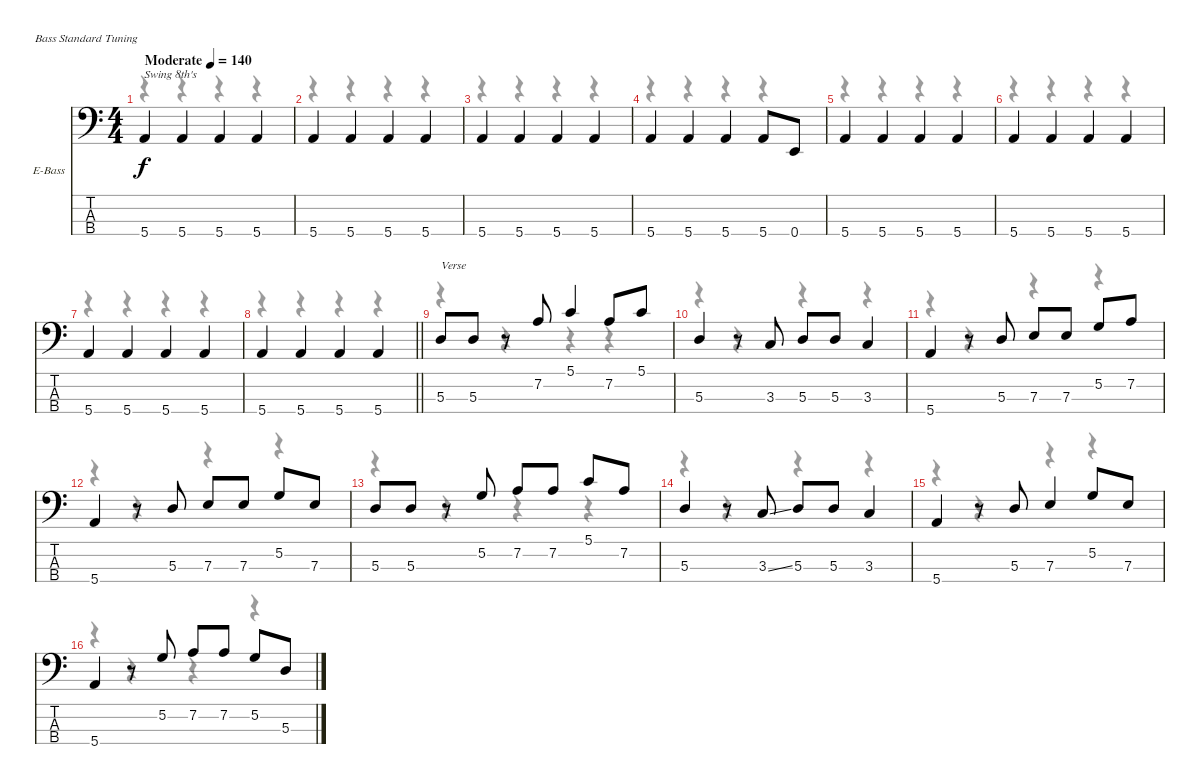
\bracketExtendMode nobrackets
\firstSystemTrackNameOrientation horizontal
\otherSystemsTrackNameOrientation horizontal
\track ("Bass" "E-Bass") {instrument electricbassfinger}
\staff {score tabs}
\tuning (G2 D2 A1 E1)
\voice
\ts (4 4)
\beaming (8 2 2 2 2)
\tempo (140 "Moderate")
\clef f4
\ks c
5.4.4{txt "Swing 8th's" dy f instrument electricbassfinger} 5.4.4 5.4.4 5.4.4 |
5.4.4 5.4.4 5.4.4 5.4.4 |
5.4.4 5.4.4 5.4.4 5.4.4 |
5.4.4 5.4.4 5.4.4 5.4.8 0.4.8 |
5.4.4 5.4.4 5.4.4 5.4.4 |
5.4.4 5.4.4 5.4.4 5.4.4 |
5.4.4 5.4.4 5.4.4 5.4.4 |
\barLineRight lightlight
5.4.4 5.4.4 5.4.4 5.4.4 |
5.3.8{txt "Verse"} 5.3.8 r.8 7.2.8 5.1.4 7.2.8 5.1.8 |
5.3.4 r.8 3.3.8 5.3.8 5.3.8 3.3.4 |
5.4.4 r.8 5.3.8 7.3.8 7.3.8 5.2.8 7.2.8 |
5.4.4 r.8 5.3.8 7.3.8 7.3.8 5.2.8 7.3.8 |
5.3.8 5.3.8 r.8 5.2.8 7.2.8 7.2.8 5.1.8 7.2.8 |
5.3.4 r.8 3.3{ss}.8 5.3.8 5.3.8 3.3.4 |
5.4.4 r.8 5.3.8 7.3.4 5.2.8 7.3.8 |
5.4.4 r.8 5.2.8 7.2.8 7.2.8 5.2.8 5.3.8
\voice
\clef f4
\ottava regular
\simile none
\ks c
r.4{dy mf} r.4 r.4 r.4 |
r.4 r.4 r.4 r.4 |
r.4 r.4 r.4 r.4 |
r.4 r.4 r.4 r.4 |
r.4 r.4 r.4 r.4 |
r.4 r.4 r.4 r.4 |
r.4 r.4 r.4 r.4 |
\barLineRight lightlight
r.4 r.4 r.4 r.4 |
r.4 r.4 r.4 r.4 |
r.4 r.4 r.4 r.4 |
r.4 r.4 r.4 r.4 |
r.4 r.4 r.4 r.4 |
r.4 r.4 r.4 r.4 |
r.4 r.4 r.4 r.4 |
r.4 r.4 r.4 r.4 |
r.4 r.4 r.4 r.4
